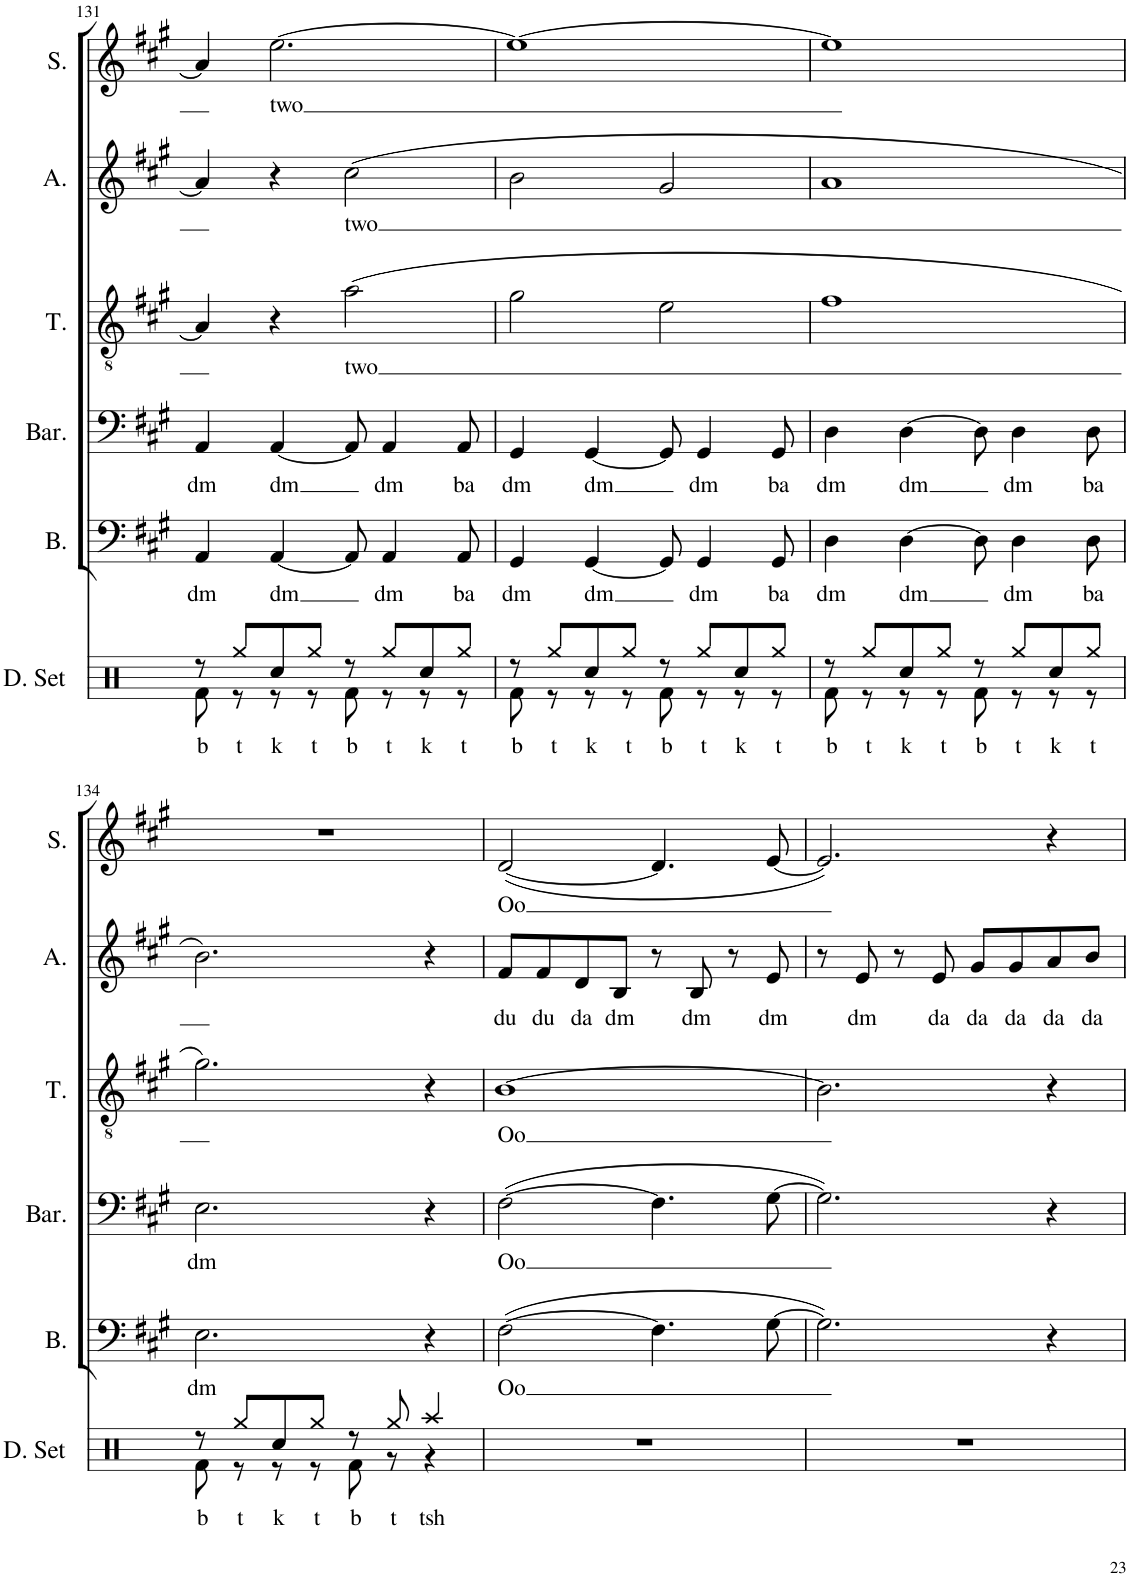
**kern	**text	**kern	**text	**kern	**text	**kern	**text	**kern	**text	**kern	**text
*part6	*part6	*part5	*part5	*part4	*part4	*part3	*part3	*part2	*part2	*part1	*part1
*staff6	*staff6	*staff5	*staff5	*staff4	*staff4	*staff3	*staff3	*staff2	*staff2	*staff1	*staff1
*I"Drumset	*	*I"Bass	*	*I"Baritone	*	*I"Tenor	*	*I"Alto	*	*I"Soprano	*
*I'D. Set	*	*I'B.	*	*I'Bar.	*	*I'T.	*	*I'A.	*	*I'S.	*
!!LO:PB:g=z
*clefX	*	*clefF4	*	*clefF4	*	*clefGv2	*	*clefG2	*	*clefG2	*
*k[]	*	*k[f#c#g#]	*	*k[f#c#g#]	*	*k[f#c#g#]	*	*k[f#c#g#]	*	*k[f#c#g#]	*
*M4/4	*	*M4/4	*	*M4/4	*	*M4/4	*	*M4/4	*	*M4/4	*
=131	=131	=131	=131	=131	=131	=131	=131	=131	=131	=131	=131
*^	*	*	*	*	*	*	*	*	*	*	*
!	!	!LO:LY:b	!	!LO:LY:b	!	!LO:LY:b	!	!	!	!	!	!
8r	8Rf\	b	4AA/	dm	4AA/	dm	4A/]	.	4a/]	.	4a/]	.
!	!	!LO:LY:b	!	!	!	!	!	!	!	!	!	!
8Rgg/L	8r	t	.	.	.	.	.	.	.	.	.	.
!	!	!LO:LY:b	!	!LO:LY:b	!	!LO:LY:b	!	!	!	!	!	!LO:LY:b
8Rcc/	8r	k	[4AA/	dm	[4AA/	dm	4r	.	4r	.	[2.ee\	two
!	!	!LO:LY:b	!	!	!	!	!	!	!	!	!	!
8Rgg/J	8r	t	.	.	.	.	.	.	.	.	.	.
!	!	!LO:LY:b	!	!	!	!	!	!LO:LY:b	!	!LO:LY:b	!	!
8r	8Rf\	b	8AA/]	.	8AA/]	.	(2a\	two	(2cc#\	two	.	.
!	!	!LO:LY:b	!	!LO:LY:b	!	!LO:LY:b	!	!	!	!	!	!
8Rgg/L	8r	t	4AA/	dm	4AA/	dm	.	.	.	.	.	.
!	!	!LO:LY:b	!	!	!	!	!	!	!	!	!	!
8Rcc/	8r	k	.	.	.	.	.	.	.	.	.	.
!	!	!LO:LY:b	!	!LO:LY:b	!	!LO:LY:b	!	!	!	!	!	!
8Rgg/J	8r	t	8AA/	ba	8AA/	ba	.	.	.	.	.	.
=132	=132	=132	=132	=132	=132	=132	=132	=132	=132	=132	=132	=132
!	!	!LO:LY:b	!	!LO:LY:b	!	!LO:LY:b	!	!	!	!	!	!
8r	8Rf\	b	4GG#/	dm	4GG#/	dm	2g#\	.	2b\	.	1ee_	.
!	!	!LO:LY:b	!	!	!	!	!	!	!	!	!	!
8Rgg/L	8r	t	.	.	.	.	.	.	.	.	.	.
!	!	!LO:LY:b	!	!LO:LY:b	!	!LO:LY:b	!	!	!	!	!	!
8Rcc/	8r	k	[4GG#/	dm	[4GG#/	dm	.	.	.	.	.	.
!	!	!LO:LY:b	!	!	!	!	!	!	!	!	!	!
8Rgg/J	8r	t	.	.	.	.	.	.	.	.	.	.
!	!	!LO:LY:b	!	!	!	!	!	!	!	!	!	!
8r	8Rf\	b	8GG#/]	.	8GG#/]	.	2e\	.	2g#/	.	.	.
!	!	!LO:LY:b	!	!LO:LY:b	!	!LO:LY:b	!	!	!	!	!	!
8Rgg/L	8r	t	4GG#/	dm	4GG#/	dm	.	.	.	.	.	.
!	!	!LO:LY:b	!	!	!	!	!	!	!	!	!	!
8Rcc/	8r	k	.	.	.	.	.	.	.	.	.	.
!	!	!LO:LY:b	!	!LO:LY:b	!	!LO:LY:b	!	!	!	!	!	!
8Rgg/J	8r	t	8GG#/	ba	8GG#/	ba	.	.	.	.	.	.
=133	=133	=133	=133	=133	=133	=133	=133	=133	=133	=133	=133	=133
!	!	!LO:LY:b	!	!LO:LY:b	!	!LO:LY:b	!	!	!	!	!	!
8r	8Rf\	b	4D\	dm	4D\	dm	1f#	.	1a	.	1ee]	.
!	!	!LO:LY:b	!	!	!	!	!	!	!	!	!	!
8Rgg/L	8r	t	.	.	.	.	.	.	.	.	.	.
!	!	!LO:LY:b	!	!LO:LY:b	!	!LO:LY:b	!	!	!	!	!	!
8Rcc/	8r	k	[4D\	dm	[4D\	dm	.	.	.	.	.	.
!	!	!LO:LY:b	!	!	!	!	!	!	!	!	!	!
8Rgg/J	8r	t	.	.	.	.	.	.	.	.	.	.
!	!	!LO:LY:b	!	!	!	!	!	!	!	!	!	!
8r	8Rf\	b	8D\]	.	8D\]	.	.	.	.	.	.	.
!	!	!LO:LY:b	!	!LO:LY:b	!	!LO:LY:b	!	!	!	!	!	!
8Rgg/L	8r	t	4D\	dm	4D\	dm	.	.	.	.	.	.
!	!	!LO:LY:b	!	!	!	!	!	!	!	!	!	!
8Rcc/	8r	k	.	.	.	.	.	.	.	.	.	.
!	!	!LO:LY:b	!	!LO:LY:b	!	!LO:LY:b	!	!	!	!	!	!
8Rgg/J	8r	t	8D\	ba	8D\	ba	.	.	.	.	.	.
!!LO:LB:g=z
=134	=134	=134	=134	=134	=134	=134	=134	=134	=134	=134	=134	=134
!	!	!LO:LY:b	!	!LO:LY:b	!	!LO:LY:b	!	!	!	!	!	!
8r	8Rf\	b	2.E\	dm	2.E\	dm	2.g#\)	.	2.b\)	.	1r	.
!	!	!LO:LY:b	!	!	!	!	!	!	!	!	!	!
8Rgg/L	8r	t	.	.	.	.	.	.	.	.	.	.
!	!	!LO:LY:b	!	!	!	!	!	!	!	!	!	!
8Rcc/	8r	k	.	.	.	.	.	.	.	.	.	.
!	!	!LO:LY:b	!	!	!	!	!	!	!	!	!	!
8Rgg/J	8r	t	.	.	.	.	.	.	.	.	.	.
!	!	!LO:LY:b	!	!	!	!	!	!	!	!	!	!
8r	8Rf\	b	.	.	.	.	.	.	.	.	.	.
!	!	!LO:LY:b	!	!	!	!	!	!	!	!	!	!
8Rgg/	8r	t	.	.	.	.	.	.	.	.	.	.
!	!	!LO:LY:b	!	!	!	!	!	!	!	!	!	!
4Raa/	4r	tsh	4r	.	4r	.	4r	.	4r	.	.	.
=135	=135	=135	=135	=135	=135	=135	=135	=135	=135	=135	=135	=135
!	!	!	!	!LO:LY:b	!	!LO:LY:b	!	!LO:LY:b	!	!LO:LY:b	!	!LO:LY:b
*v	*v	*	*	*	*	*	*	*	*	*	*	*
1r	.	([2F#\	Oo	([2F#\	Oo	[1B	Oo	8f#/L	du	([2d/	Oo
!	!	!	!	!	!	!	!	!	!LO:LY:b	!	!
.	.	.	.	.	.	.	.	8f#/	du	.	.
!	!	!	!	!	!	!	!	!	!LO:LY:b	!	!
.	.	.	.	.	.	.	.	8d/	da	.	.
!	!	!	!	!	!	!	!	!	!LO:LY:b	!	!
.	.	.	.	.	.	.	.	8B/J	dm	.	.
.	.	4.F#\]	.	4.F#\]	.	.	.	8r	.	4.d/]	.
!	!	!	!	!	!	!	!	!	!LO:LY:b	!	!
.	.	.	.	.	.	.	.	8B/	dm	.	.
.	.	.	.	.	.	.	.	8r	.	.	.
!	!	!	!	!	!	!	!	!	!LO:LY:b	!	!
.	.	[8G#\	.	[8G#\	.	.	.	8e/	dm	[8e/	.
=136	=136	=136	=136	=136	=136	=136	=136	=136	=136	=136	=136
1r	.	2.G#\])	.	2.G#\])	.	2.B\]	.	8r	.	2.e/])	.
!	!	!	!	!	!	!	!	!	!LO:LY:b	!	!
.	.	.	.	.	.	.	.	8e/	dm	.	.
.	.	.	.	.	.	.	.	8r	.	.	.
!	!	!	!	!	!	!	!	!	!LO:LY:b	!	!
.	.	.	.	.	.	.	.	8e/	da	.	.
!	!	!	!	!	!	!	!	!	!LO:LY:b	!	!
.	.	.	.	.	.	.	.	8g#/L	da	.	.
!	!	!	!	!	!	!	!	!	!LO:LY:b	!	!
.	.	.	.	.	.	.	.	8g#/	da	.	.
!	!	!	!	!	!	!	!	!	!LO:LY:b	!	!
.	.	4r	.	4r	.	4r	.	8a/	da	4r	.
!	!	!	!	!	!	!	!	!	!LO:LY:b	!	!
.	.	.	.	.	.	.	.	8b/J	da	.	.
=	=	=	=	=	=	=	=	=	=	=	=
*-	*-	*-	*-	*-	*-	*-	*-	*-	*-	*-	*-
